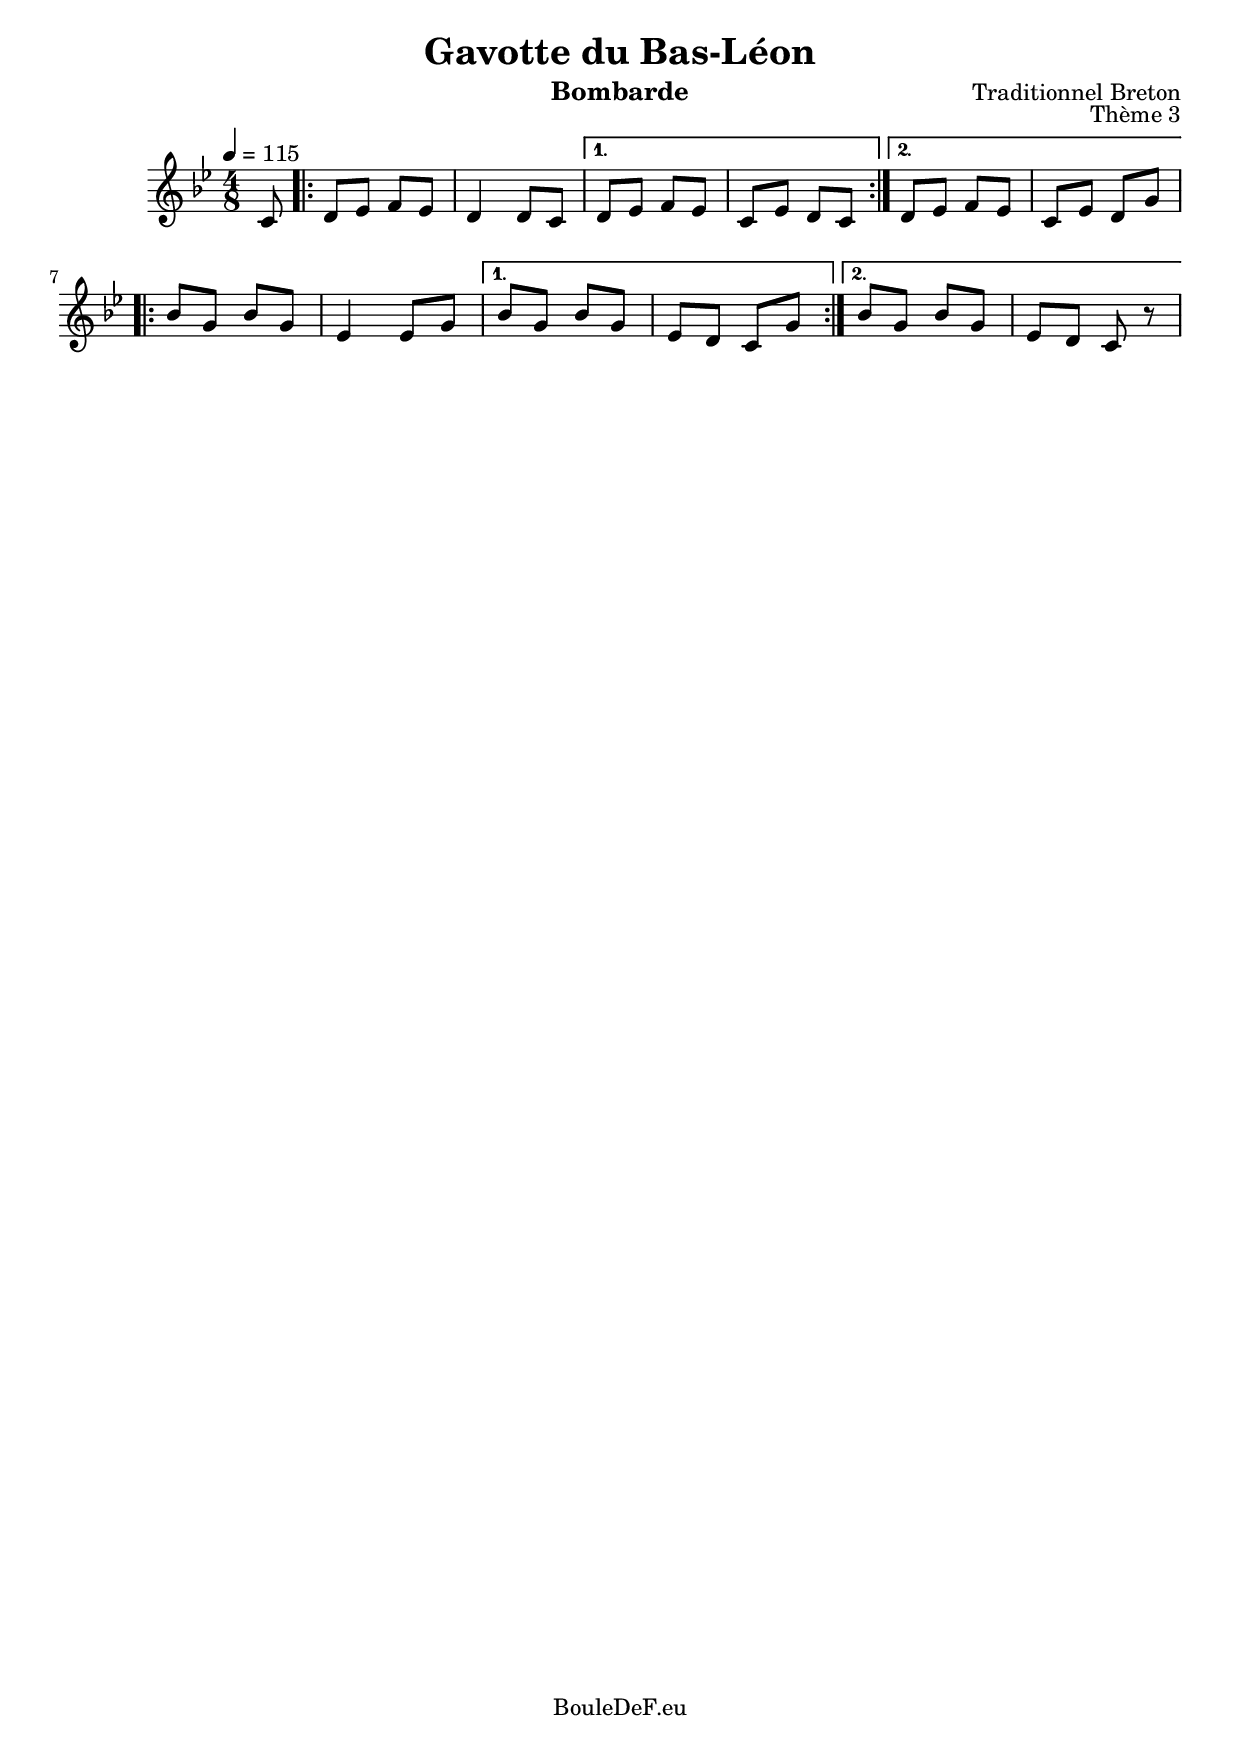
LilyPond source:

\version "2.16.2"
\include "italiano.ly"

\header {
	title = "Gavotte du Bas-Léon"
	composer = "Traditionnel Breton"
	instrument = "Bombarde"
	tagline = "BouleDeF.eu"
}

\score {
	\new Staff \relative sib {
		\clef "treble"
		\key sib \major
		\time 4/8
		\tempo 4 = 115
	
		\partial 8 do8
		\repeat volta 2 {
			| re mib fa mib
			| re4 re8 do
		}
		\alternative {
			{| re mib fa mib | do mib re do}
			{| re mib fa mib | do mib re sol}
		}
		\repeat volta 2 {
			| sib sol sib sol
			| mib4 mib8 sol
		}
		\alternative {
			{| sib sol sib sol | mib re do sol'}
			{| sib sol sib sol | mib re do r}
		}
	}
	\header {
		opus = "Thème 3"
	}
}

